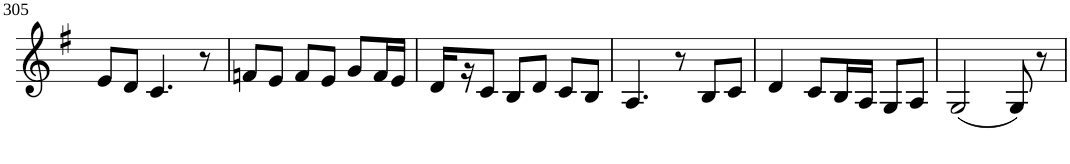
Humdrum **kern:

**kern
*part1
*staff1
*I"Violin
!!LO:PB:g=z
*clefG2
*k[f#]
*G:
*M3/4
=305
8e/L
8d/J
4.c/
8r
=306
8fn/L
8e/J
8f/L
8e/J
8g/L
16f/L
16e/JJ
=307
16d/LL
16r
8c/J
8B/L
8d/J
8c/L
8B/J
=308
4.A/
8r
8B/L
8c/J
=309
4d/
8c/L
16B/L
16A/JJ
8G/L
8A/J
=310
(2G/
8G/)
8r
=
*-
